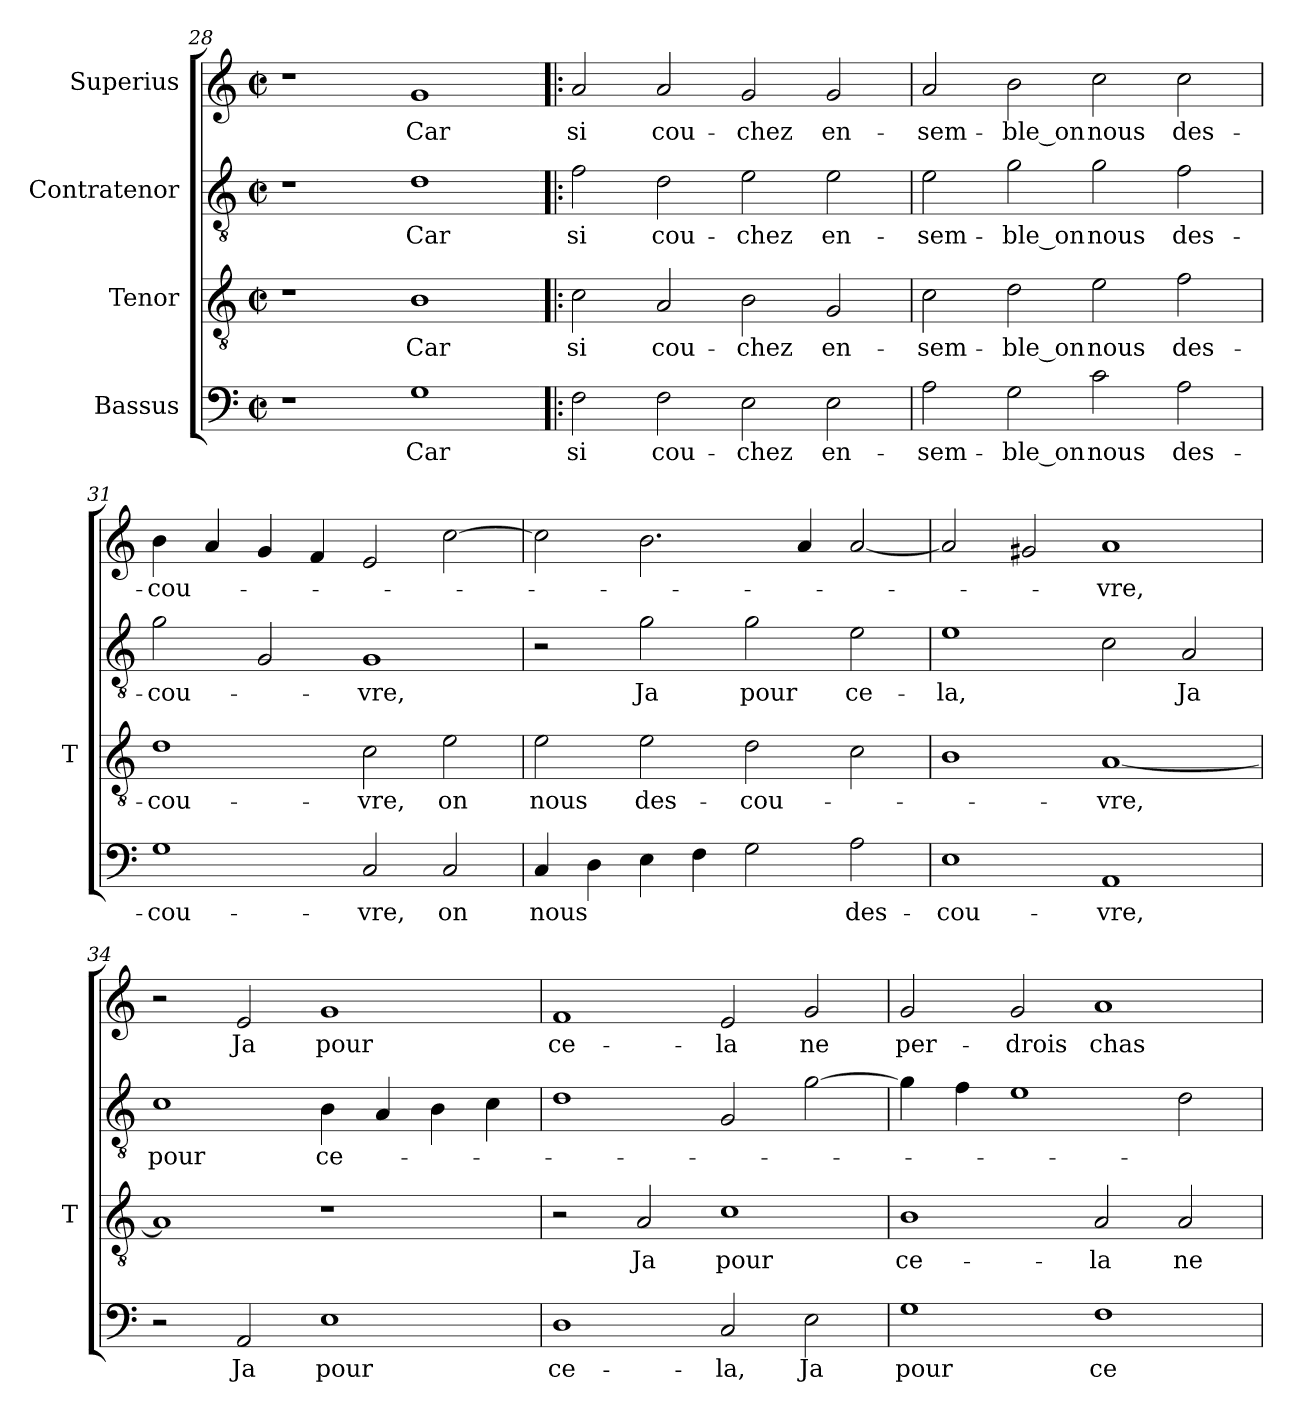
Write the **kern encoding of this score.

**kern	**text	**kern	**text	**kern	**text	**kern	**text
*part4	*part4	*part3	*part3	*part2	*part2	*part1	*part1
*staff4	*staff4	*staff3	*staff3	*staff2	*staff2	*staff1	*staff1
*I"Bassus	*	*I"Tenor	*	*I"Contratenor	*	*I"Superius	*
*	*	*I'T	*	*	*	*	*
*clefF4	*	*clefGv2	*	*clefGv2	*	*clefG2	*
*k[]	*	*k[]	*	*k[]	*	*k[]	*
*C:	*	*C:	*	*C:	*	*C:	*
*M2/2	*	*M2/2	*	*M2/2	*	*M2/2	*
*met(c|)	*	*met(c|)	*	*met(c|)	*	*met(c|)	*
=28	=28	=28	=28	=28	=28	=28	=28
1r	.	1r	.	1r	.	1r	.
1G	-Car	1B	-Car	1d	-Car	1g	-Car
=29!|:	=29!|:	=29!|:	=29!|:	=29!|:	=29!|:	=29!|:	=29!|:
2F	-si	2c	-si	2f	-si	2a	-si
2F	cou-	2A	cou-	2d	cou-	2a	cou-
2E	-chez	2B	-chez	2e	-chez	2g	-chez
2E	en-	2G	en-	2e	en-	2g	en-
!!LO:PB:g=z
=30	=30	=30	=30	=30	=30	=30	=30
2A	sem-	2c	sem-	2e	sem-	2a	sem-
2G	-ble_on	2d	-ble_on	2g	-ble_on	2b	-ble_on
2c	-nous	2e	-nous	2g	-nous	2cc	-nous
2A	des-	2fi	des-	2f	des-	2cc	des-
=31	=31	=31	=31	=31	=31	=31	=31
1G	cou-	1d	cou-	2g	cou-	4b	cou-
.	.	.	.	.	.	4a	.
.	.	.	.	2G	.	4g	.
.	.	.	.	.	.	4f	.
2C	-vre,	2c	-vre,	1G	-vre,	2e	.
2C	-on	2e	-on	.	.	[2cc	.
!!LO:LB:g=z
=32	=32	=32	=32	=32	=32	=32	=32
4C	-nous	2e	-nous	2r	.	2cc]	.
4D	.	.	.	.	.	.	.
4E	.	2e	des-	2g	-Ja	2.b	.
4F	.	.	.	.	.	.	.
2G	.	2d	cou-	2g	-pour	.	.
.	.	.	.	.	.	4a	.
2A	des-	2c	.	2e	ce-	[2a	.
=33	=33	=33	=33	=33	=33	=33	=33
1E	cou-	1B	.	1e	-la,	2a]	.
.	.	.	.	.	.	2g#X	.
1AA	-vre,	[1A	-vre,	2c	.	1a	-vre,
.	.	.	.	2A	-Ja	.	.
=34	=34	=34	=34	=34	=34	=34	=34
2r	.	1A]	.	1c	-pour	2r	.
2AA	-Ja	.	.	.	.	2e	-Ja
1E	-pour	1r	.	4B	ce-	1g	-pour
.	.	.	.	4A	.	.	.
.	.	.	.	4B	.	.	.
.	.	.	.	4c	.	.	.
=35	=35	=35	=35	=35	=35	=35	=35
1D	ce-	2r	.	1d	.	1f	ce-
.	.	2A	-Ja	.	.	.	.
2C	-la,	1c	-pour	2G	.	2e	-la
2E	-Ja	.	.	[2g	.	2g	-ne
=36	=36	=36	=36	=36	=36	=36	=36
1G	-pour	1B	ce-	4g]	.	2g	per-
.	.	.	.	4f	.	.	.
.	.	.	.	1e	.	2g	-drois
1F	ce-	2A	-la	.	.	1a	chas-
.	.	2A	-ne	2d	.	.	.
=	=	=	=	=	=	=	=
*-	*-	*-	*-	*-	*-	*-	*-
